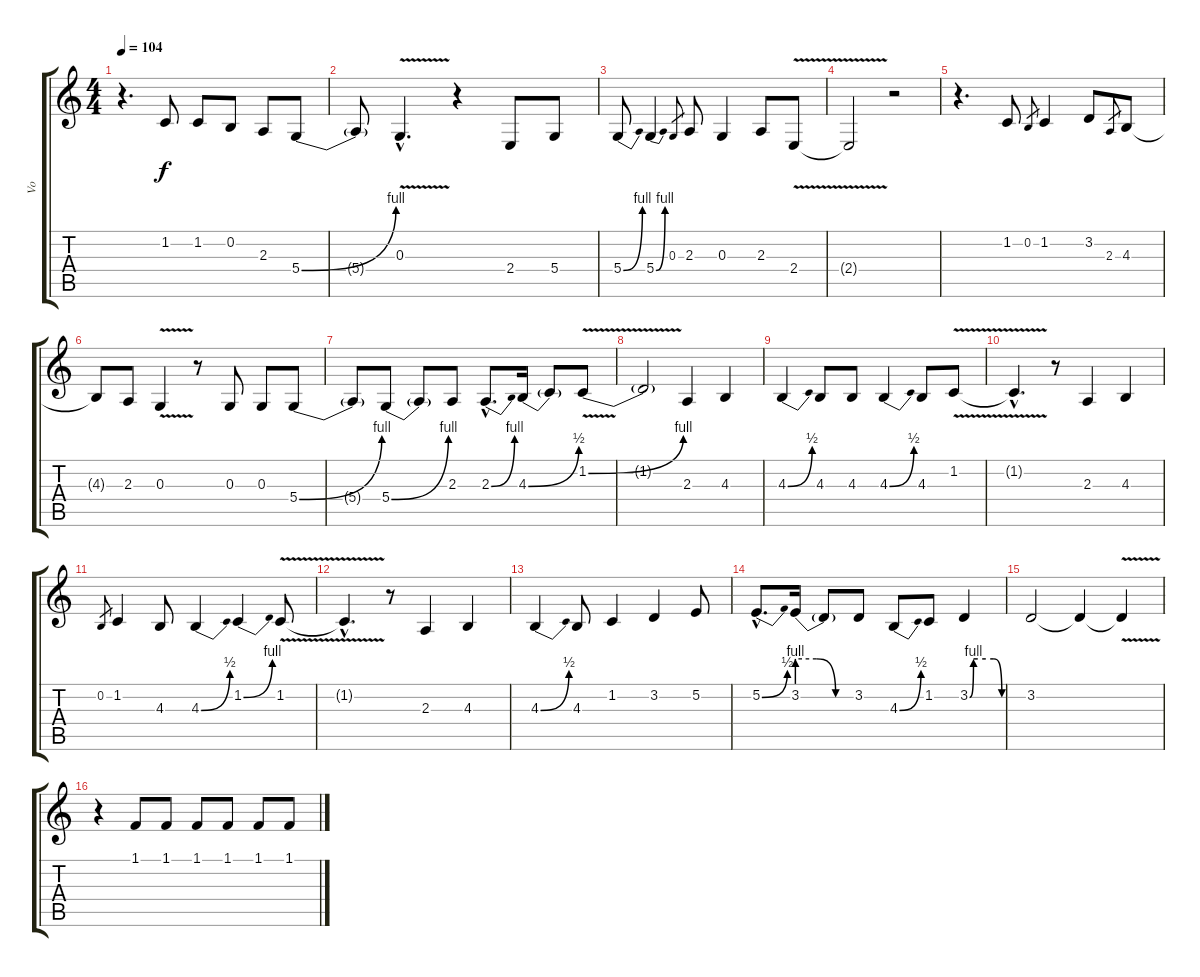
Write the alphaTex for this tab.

\track ("Vo" "Vo") {instrument accordion}
\staff {score tabs}
\tuning (E4 B3 G3 D3 A2 E2) {hide}
\ts (4 4)
\tempo 104
\clef g2
\ks c
r.4{d dy f} 1.2.8 1.2.8 0.2.8 2.3.8 5.4{be (bend 0 0 60 4)}.8 |
5.4{t}.8 0.3{v hac}.4{d} r.4 2.4.8 5.4.8 |
5.4{be (bend 0 0 60 4)}.8 5.4{be (bend 0 0 60 4)}.4 0.3.8{gr} 2.3.8 0.3.4 2.3.8 2.4{v}.8 |
2.4{t}.2 r.2 |
r.4{d} 1.2.8 0.2.8{gr} 1.2.4 3.2.8 2.3.8{gr} 4.3.8 |
4.3{t}.8 2.3.8 0.3{v}.4 r.8 0.3.8 0.3.8 5.4{be (bend 0 0 60 4)}.8 |
5.4{t}.8 5.4{be (bend 0 0 60 4)}.8 5.4{t}.8 2.3.8 2.3{be (bend 0 0 60 4) hac}.8{d} 4.3{be (bend 0 0 60 2)}.16 4.3{t}.8 1.2{be (bend 0 0 60 4) v}.8 |
1.2{t}.2 2.3.4 4.3.4 |
4.3{be (bend 0 0 60 2)}.4 4.3.8 4.3.8 4.3{be (bend 0 0 60 2)}.4 4.3.8 1.2{v}.8 |
1.2{hac t}.4{d} r.8 2.3.4 4.3.4 |
0.2.8{gr} 1.2.4 4.3.8 4.3{be (bend 0 0 60 2)}.4 1.2{be (bend 0 0 60 4)}.4 1.2{v}.8 |
1.2{hac t}.4{d} r.8 2.3.4 4.3.4 |
4.3{be (bend 0 0 60 2)}.4 4.3.8 1.2.4 3.2.4 5.2.8 |
5.2{be (bend 0 0 60 2) hac}.8{d} 3.2{be (custom 0 4 20 4 40 0 60 0)}.16 3.2{t}.8 3.2.8 4.3{be (bend 0 0 60 2)}.8 1.2.8 3.2{be (custom 0 0 7 4 15 4 30 4 45 4 60 0)}.4 |
3.2.2 3.2{t}.4 3.2{v t}.4 |
r.4 1.1.8 1.1.8 1.1.8 1.1.8 1.1.8 1.1.8
